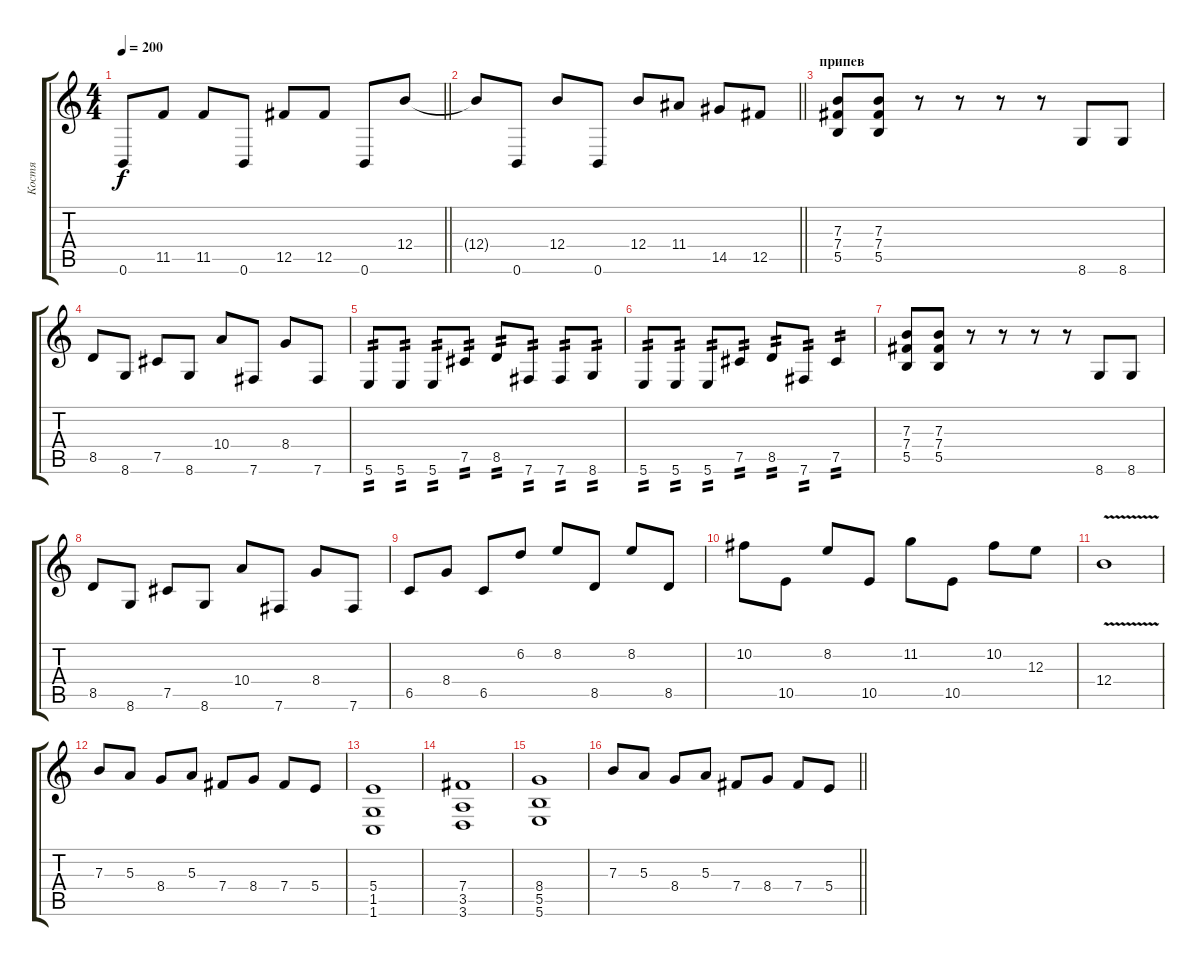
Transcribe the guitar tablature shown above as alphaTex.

\track ("Костя" "Костя") {instrument distortionguitar}
\staff {score tabs}
\tuning (Db4 Ab3 E3 B2 Gb2 B1) {hide}
\ts (4 4)
\tempo 200
\clef g2
\barLineRight lightlight
\ks c
0.6.8{dy f} 11.5.8 11.5.8 0.6.8 12.5.8 12.5.8 0.6.8 12.4.8 |
\barLineRight lightlight
12.4{t}.8 0.6.8 12.4.8 0.6.8 12.4.8 11.4.8 14.5.8 12.5.8 |
\section ("" "припев")
(7.3 7.4 5.5).8 (7.3 7.4 5.5).8 r.8 r.8 r.8 r.8 8.6.8 8.6.8 |
8.5.8 8.6.8 7.5.8 8.6.8 10.4.8 7.6.8 8.4.8 7.6.8 |
5.6.8{tp 2} 5.6.8{tp 2} 5.6.8{tp 2} 7.5.8{tp 2} 8.5.8{tp 2} 7.6.8{tp 2} 7.6.8{tp 2} 8.6.8{tp 2} |
5.6.8{tp 2} 5.6.8{tp 2} 5.6.8{tp 2} 7.5.8{tp 2} 8.5.8{tp 2} 7.6.8{tp 2} 7.5.4{tp 2} |
(7.3 7.4 5.5).8 (7.3 7.4 5.5).8 r.8 r.8 r.8 r.8 8.6.8 8.6.8 |
8.5.8 8.6.8 7.5.8 8.6.8 10.4.8 7.6.8 8.4.8 7.6.8 |
6.5.8 8.4.8 6.5.8 6.2.8 8.2.8 8.5.8 8.2.8 8.5.8 |
10.2.8 10.5.8 8.2.8 10.5.8 11.2.8 10.5.8 10.2.8 12.3.8 |
12.4{v}.1 |
7.3.8 5.3.8 8.4.8 5.3.8 7.4.8 8.4.8 7.4.8 5.4.8 |
(5.4 1.5 1.6).1 |
(7.4 3.5 3.6).1 |
(8.4 5.5 5.6).1 |
\barLineRight lightlight
7.3.8 5.3.8 8.4.8 5.3.8 7.4.8 8.4.8 7.4.8 5.4.8
